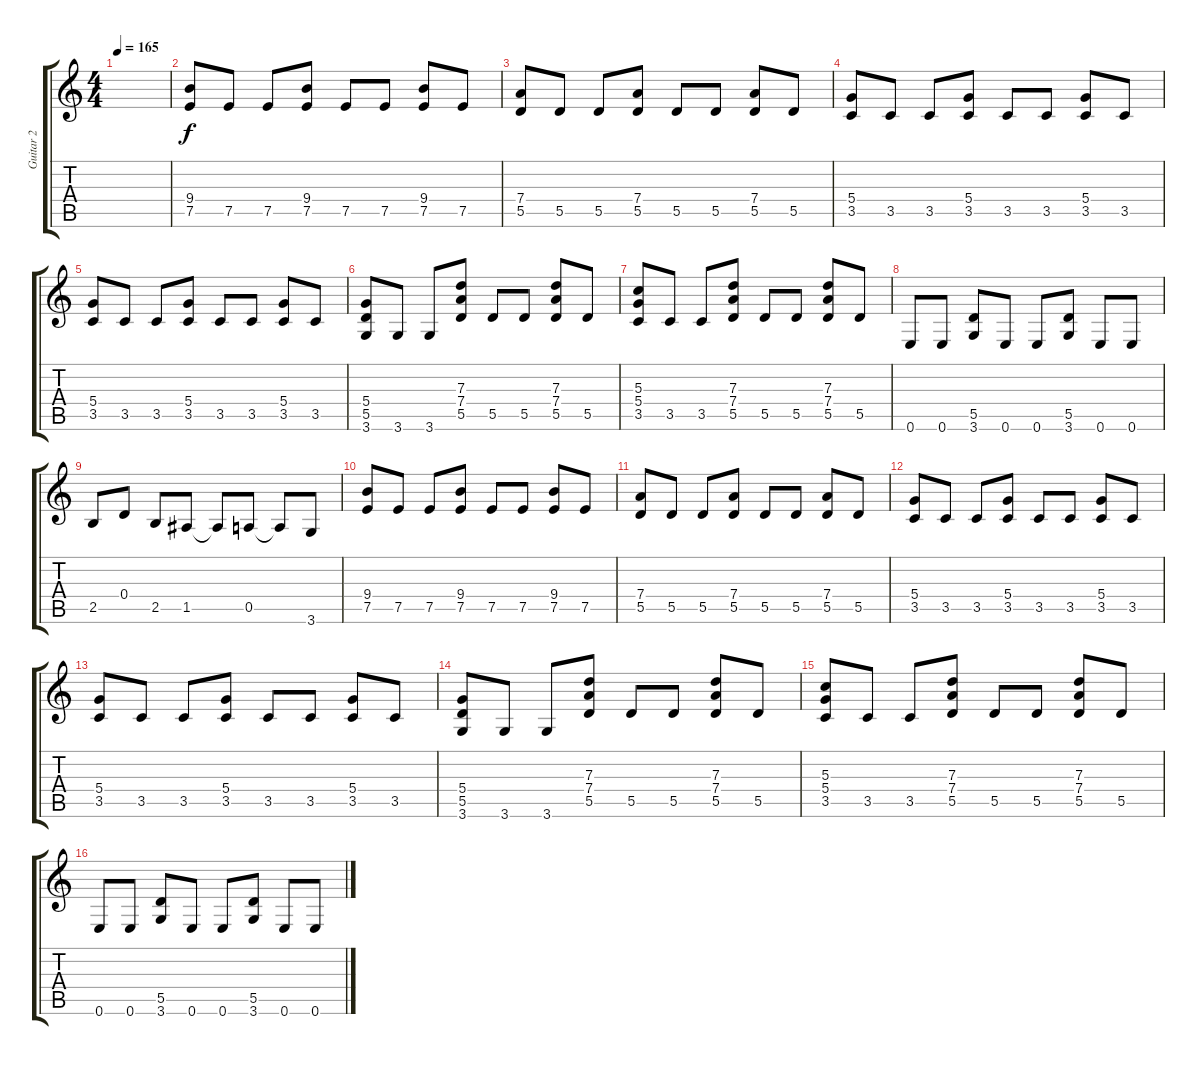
\track ("Guitar 2 " "Guitar 2 ") {instrument distortionguitar}
\staff {score tabs}
\tuning (E4 B3 G3 D3 A2 E2) {hide}
\ts (4 4)
\tempo 165
\clef g2
\ks c
|
(9.4 7.5).8 7.5.8 7.5.8 (9.4 7.5).8 7.5.8 7.5.8 (9.4 7.5).8 7.5.8 |
(7.4 5.5).8 5.5.8 5.5.8 (7.4 5.5).8 5.5.8 5.5.8 (7.4 5.5).8 5.5.8 |
(5.4 3.5).8 3.5.8 3.5.8 (5.4 3.5).8 3.5.8 3.5.8 (5.4 3.5).8 3.5.8 |
(5.4 3.5).8 3.5.8 3.5.8 (5.4 3.5).8 3.5.8 3.5.8 (5.4 3.5).8 3.5.8 |
(5.4 5.5 3.6).8 3.6.8 3.6.8 (7.3 7.4 5.5).8 5.5.8 5.5.8 (7.3 7.4 5.5).8 5.5.8 |
(5.3 5.4 3.5).8 3.5.8 3.5.8 (7.3 7.4 5.5).8 5.5.8 5.5.8 (7.3 7.4 5.5).8 5.5.8 |
0.6.8 0.6.8 (5.5 3.6).8 0.6.8 0.6.8 (5.5 3.6).8 0.6.8 0.6.8 |
2.5.8 0.4.8 2.5.8 1.5.8 1.5{t}.8 0.5.8 0.5{t}.8 3.6.8 |
(9.4 7.5).8 7.5.8 7.5.8 (9.4 7.5).8 7.5.8 7.5.8 (9.4 7.5).8 7.5.8 |
(7.4 5.5).8 5.5.8 5.5.8 (7.4 5.5).8 5.5.8 5.5.8 (7.4 5.5).8 5.5.8 |
(5.4 3.5).8 3.5.8 3.5.8 (5.4 3.5).8 3.5.8 3.5.8 (5.4 3.5).8 3.5.8 |
(5.4 3.5).8 3.5.8 3.5.8 (5.4 3.5).8 3.5.8 3.5.8 (5.4 3.5).8 3.5.8 |
(5.4 5.5 3.6).8 3.6.8 3.6.8 (7.3 7.4 5.5).8 5.5.8 5.5.8 (7.3 7.4 5.5).8 5.5.8 |
(5.3 5.4 3.5).8 3.5.8 3.5.8 (7.3 7.4 5.5).8 5.5.8 5.5.8 (7.3 7.4 5.5).8 5.5.8 |
0.6.8 0.6.8 (5.5 3.6).8 0.6.8 0.6.8 (5.5 3.6).8 0.6.8 0.6.8
